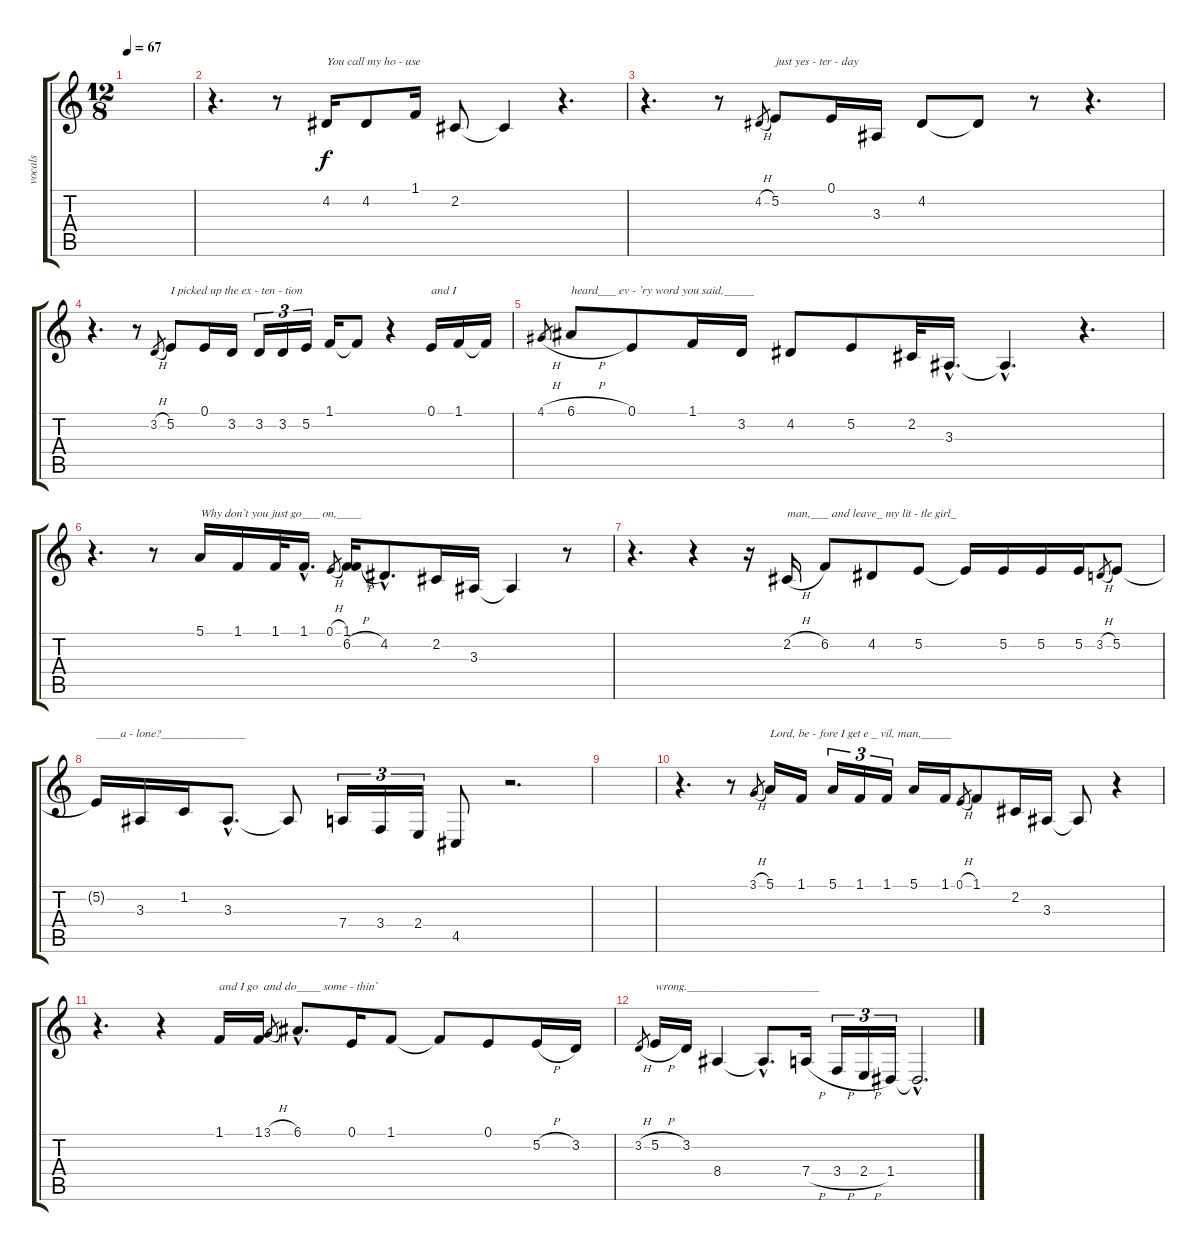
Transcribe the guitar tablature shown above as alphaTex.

\track ("vocals" "vocals") {instrument flute}
\staff {score tabs}
\tuning (E4 B3 G3 D3 A2 E2) {hide}
\ts (12 8)
\tempo 67
\clef g2
\ks c
|
r.4{d} r.8 4.2.16{txt "You call my ho - use"} 4.2.8 1.1.16 2.2.8 2.2{t}.4 r.4{d} |
r.4{d} r.8 4.2{h}.8{gr} 5.2.8{txt "just yes - ter - day"} 0.1.16 3.3.16 4.2.8 4.2{t}.8 r.8 r.4{d} |
r.4{d} r.8 3.2{h}.8{gr} 5.2.8{txt "I picked up the ex - ten - tion"} 0.1.16 3.2.16 3.2.16{tu (3 2)} 3.2.16{tu (3 2)} 5.2.16{tu (3 2)} 1.1.16 1.1{t}.8 r.4 0.1.16{txt "and I "} 1.1.16 1.1{t}.16 |
4.1{h}.8{gr} 6.1{h}.8{txt "heard___ ev - `ry word you said,_____"} 0.1.8 1.1.16 3.2.16 4.2.8 5.2.8 2.2.32 3.3{hac}.16{d} 3.3{hac t}.4{d} r.4{d} |
r.4{d} r.8 5.1.16{txt "Why don`t you just go___ on,____"} 1.1.16 1.1.32 1.1{hac}.16{d} 0.1{h}.8{gr} (1.1 6.2{h}).16 4.2{hac}.8{d} 2.2.16 3.3.16 3.3{t}.4 r.8 |
r.4{d} r.4 r.16 2.2{h}.16{txt "man,___ and leave_ my lit - tle girl_"} 6.2.8 4.2.8 5.2.8 5.2{t}.16 5.2.16 5.2.16 5.2.16 3.2{h}.8{gr} 5.2.8 |
5.2{t}.16{txt "____a - lone?______________"} 3.3.16 1.2.16 3.3{hac}.8{d} 3.3{t}.8 7.4.16{tu (3 2)} 3.4.16{tu (3 2)} 2.4.16{tu (3 2)} 4.5.8 r.2{d} |
|
r.4{d} r.8 3.1{h}.8{gr} 5.1.16{txt "Lord, be - fore I get e _ vil, man,_____"} 1.1.16 5.1.16{tu (3 2)} 1.1.16{tu (3 2)} 1.1.16{tu (3 2)} 5.1.16 1.1.16 0.1{h}.8{gr} 1.1.8 2.2.16 3.3.16 3.3{t}.8 r.4 |
r.4{d} r.4 1.1.16{txt "and I go  and do____ some - thin`"} 1.1.16 3.1{h}.8{gr} 6.1{hac}.8{d} 0.1.16 1.1.8 1.1{t}.8 0.1.8 5.2{h}.16 3.2.16 |
3.2{h}.8{gr} 5.2{h}.16{txt "wrong.______________________"} 3.2.16 8.4.4 8.4{hac t}.8{d} 7.4{h}.16 3.4{h}.16{tu (3 2)} 2.4{h}.16{tu (3 2)} 1.4.16{tu (3 2)} 1.4{hac t}.2{d}
